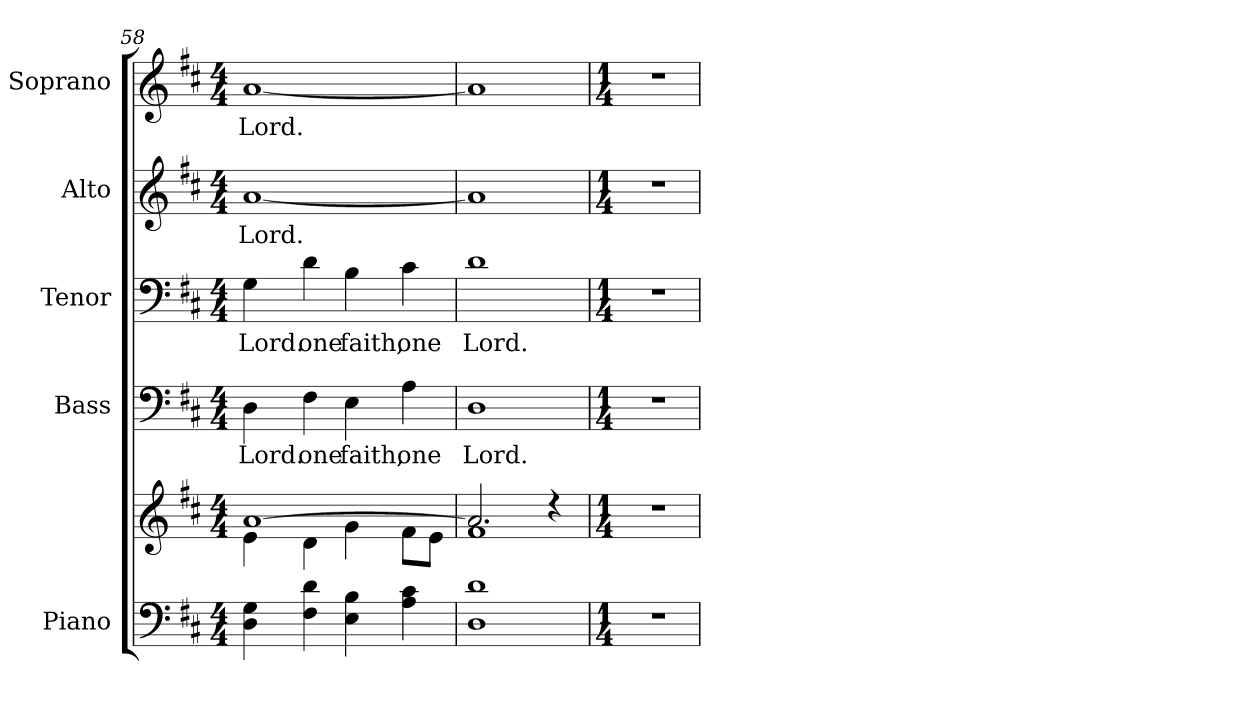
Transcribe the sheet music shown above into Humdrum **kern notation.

**kern	**kern	**kern	**text	**kern	**text	**kern	**text	**kern	**text
*part5	*part5	*part4	*part4	*part3	*part3	*part2	*part2	*part1	*part1
*staff6	*staff5	*staff4	*staff4	*staff3	*staff3	*staff2	*staff2	*staff1	*staff1
*I"Piano	*	*I"Bass	*	*I"Tenor	*	*I"Alto	*	*I"Soprano	*
*I'Pno.	*	*I'B.	*	*I'T.	*	*I'A.	*	*I'S.	*
!!LO:PB:g=z
*clefF4	*clefG2	*clefF4	*	*clefF4	*	*clefG2	*	*clefG2	*
*k[f#c#]	*k[f#c#]	*k[f#c#]	*	*k[f#c#]	*	*k[f#c#]	*	*k[f#c#]	*
*D:	*D:	*D:	*	*D:	*	*D:	*	*D:	*
*M4/4	*M4/4	*M4/4	*	*M4/4	*	*M4/4	*	*M4/4	*
=58	=58	=58	=58	=58	=58	=58	=58	=58	=58
*	*^	*	*	*	*	*	*	*	*
!	!	!	!	!LO:LY:b:color=#000000	!	!	!	!	!	!
!	!	!	!	!	!	!LO:LY:b:color=#000000	!	!	!	!
!	!	!	!	!	!	!	!	!LO:LY:b:color=#000000	!	!
!	!	!	!	!	!	!	!	!	!	!LO:LY:b:color=#000000
4Di\ 4Gi	[>1ai	4ei\	4Di\	Lord.	4Gi\	Lord.	[<1ai	Lord.	[<1ai	Lord.
!	!	!	!	!LO:LY:b:color=#000000	!	!	!	!	!	!
!	!	!	!	!	!	!LO:LY:b:color=#000000	!	!	!	!
4F#i\ 4di	.	4di\	4F#i\	one	4di\	one	.	.	.	.
!	!	!	!	!LO:LY:b:color=#000000	!	!	!	!	!	!
!	!	!	!	!	!	!LO:LY:b:color=#000000	!	!	!	!
4Ei\ 4Bi	.	4gi\	4Ei\	faith,	4Bi\	faith,	.	.	.	.
!	!	!	!	!LO:LY:b:color=#000000	!	!	!	!	!	!
!	!	!	!	!	!	!LO:LY:b:color=#000000	!	!	!	!
4Ai\ 4c#i	.	8f#i\L	4Ai\	one	4c#i\	one	.	.	.	.
.	.	8ei\J	.	.	.	.	.	.	.	.
=59	=59	=59	=59	=59	=59	=59	=59	=59	=59	=59
!	!	!	!	!LO:LY:b:color=#000000	!	!	!	!	!	!
!	!	!	!	!	!	!LO:LY:b:color=#000000	!	!	!	!
1Di 1di	2.ai/]	1f#i	1Di	Lord.	1di	Lord.	1ai]	.	1ai]	.
.	4r	.	.	.	.	.	.	.	.	.
*	*v	*v	*	*	*	*	*	*	*	*
!!LO:PB:g=z
=60	=60	=60	=60	=60	=60	=60	=60	=60	=60
*M1/4	*M1/4	*M1/4	*	*M1/4	*	*M1/4	*	*M1/4	*
!LO:N:vis=1	!LO:N:vis=1	!LO:N:vis=1	!	!LO:N:vis=1	!	!LO:N:vis=1	!	!LO:N:vis=1	!
4r	4r	4r	.	4r	.	4r	.	4r	.
=	=	=	=	=	=	=	=	=	=
*-	*-	*-	*-	*-	*-	*-	*-	*-	*-
